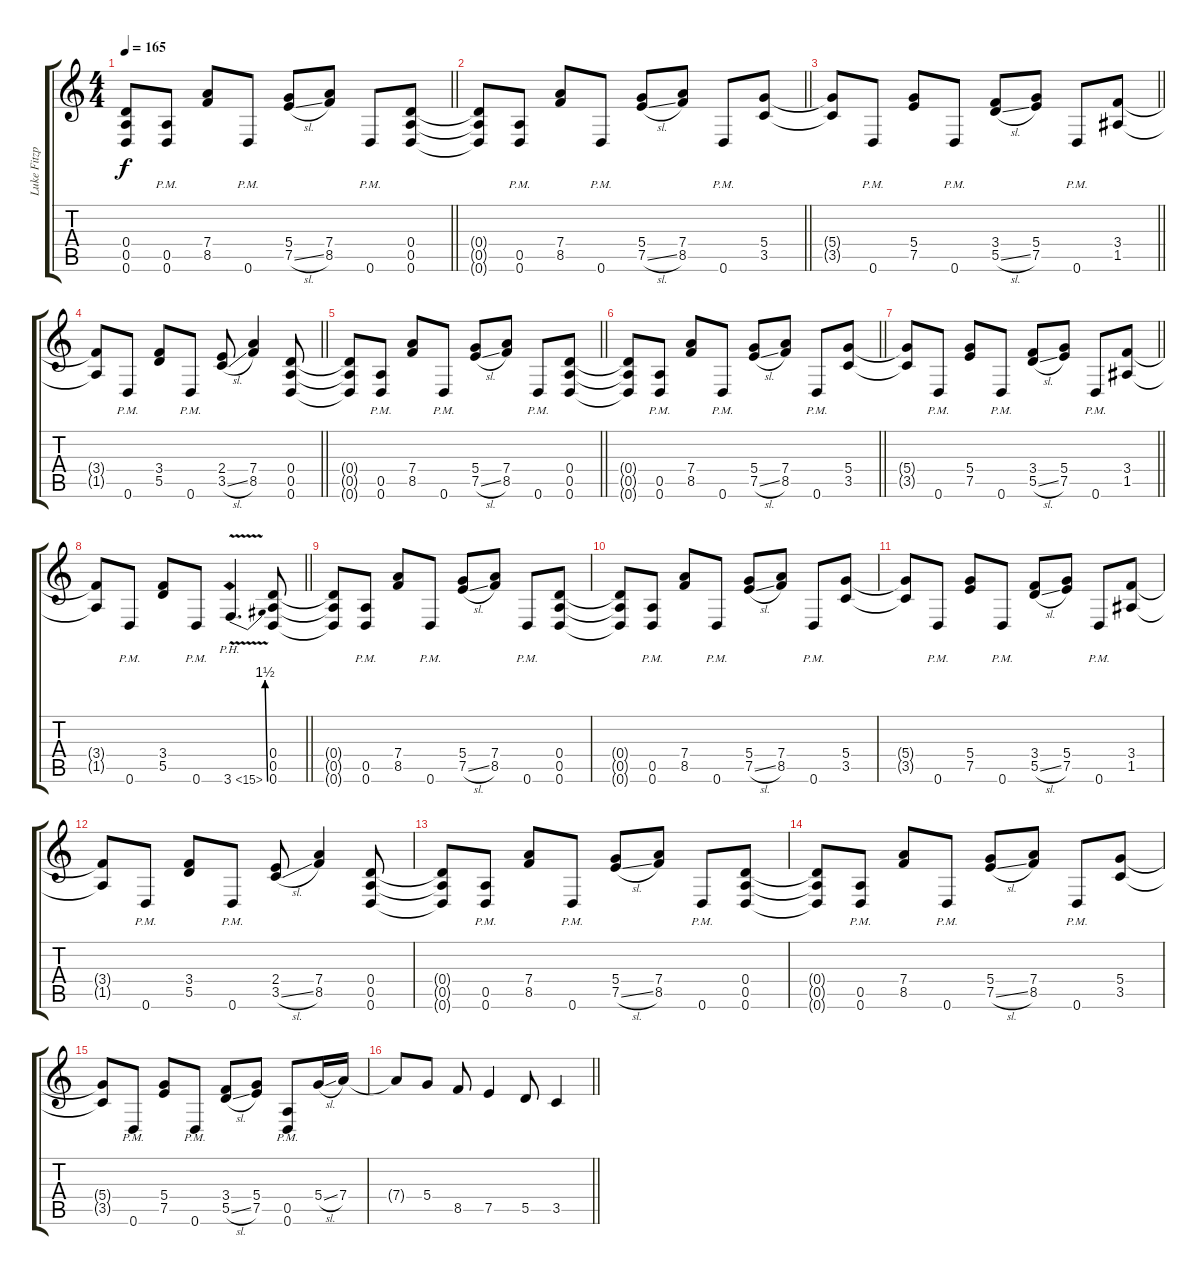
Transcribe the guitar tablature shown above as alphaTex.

\track ("Luke Fitzpatrick" "Luke Fitzp") {instrument distortionguitar}
\staff {score tabs}
\tuning (E4 B3 G3 D3 A2 D2) {hide}
\ts (4 4)
\tempo 165
\clef g2
\barLineRight lightlight
\ks c
(0.4{t} 0.5{t} 0.6{t}).8{dy f} (0.5{pm} 0.6{pm}).8 (7.4 8.5).8 0.6{pm}.8 (5.4 7.5{sl}).8 (7.4 8.5).8 0.6{pm}.8 (0.4 0.5 0.6).8 |
\barLineRight lightlight
(0.4{t} 0.5{t} 0.6{t}).8 (0.5{pm} 0.6{pm}).8 (7.4 8.5).8 0.6{pm}.8 (5.4 7.5{sl}).8 (7.4 8.5).8 0.6{pm}.8 (5.4 3.5).8 |
\barLineRight lightlight
(5.4{t} 3.5{t}).8 0.6{pm}.8 (5.4 7.5).8 0.6{pm}.8 (3.4 5.5{sl}).8 (5.4 7.5).8 0.6{pm}.8 (3.4 1.5).8 |
\barLineRight lightlight
(3.4{t} 1.5{t}).8 0.6{pm}.8 (3.4 5.5).8 0.6{pm}.8 (2.4 3.5{sl}).8 (7.4 8.5).4 (0.4 0.5 0.6).8 |
\barLineRight lightlight
(0.4{t} 0.5{t} 0.6{t}).8 (0.5{pm} 0.6{pm}).8 (7.4 8.5).8 0.6{pm}.8 (5.4 7.5{sl}).8 (7.4 8.5).8 0.6{pm}.8 (0.4 0.5 0.6).8 |
\barLineRight lightlight
(0.4{t} 0.5{t} 0.6{t}).8 (0.5{pm} 0.6{pm}).8 (7.4 8.5).8 0.6{pm}.8 (5.4 7.5{sl}).8 (7.4 8.5).8 0.6{pm}.8 (5.4 3.5).8 |
\barLineRight lightlight
(5.4{t} 3.5{t}).8 0.6{pm}.8 (5.4 7.5).8 0.6{pm}.8 (3.4 5.5{sl}).8 (5.4 7.5).8 0.6{pm}.8 (3.4 1.5).8 |
\barLineRight lightlight
(3.4{t} 1.5{t}).8 0.6{pm}.8 (3.4 5.5).8 0.6{pm}.8 3.6{be (bend 0 0 60 6) ph 12 v}.4{d} (0.4 0.5 0.6).8 |
(0.4{t} 0.5{t} 0.6{t}).8 (0.5{pm} 0.6{pm}).8 (7.4 8.5).8 0.6{pm}.8 (5.4 7.5{sl}).8 (7.4 8.5).8 0.6{pm}.8 (0.4 0.5 0.6).8 |
(0.4{t} 0.5{t} 0.6{t}).8 (0.5{pm} 0.6{pm}).8 (7.4 8.5).8 0.6{pm}.8 (5.4 7.5{sl}).8 (7.4 8.5).8 0.6{pm}.8 (5.4 3.5).8 |
(5.4{t} 3.5{t}).8 0.6{pm}.8 (5.4 7.5).8 0.6{pm}.8 (3.4 5.5{sl}).8 (5.4 7.5).8 0.6{pm}.8 (3.4 1.5).8 |
(3.4{t} 1.5{t}).8 0.6{pm}.8 (3.4 5.5).8 0.6{pm}.8 (2.4 3.5{sl}).8 (7.4 8.5).4 (0.4 0.5 0.6).8 |
(0.4{t} 0.5{t} 0.6{t}).8 (0.5{pm} 0.6{pm}).8 (7.4 8.5).8 0.6{pm}.8 (5.4 7.5{sl}).8 (7.4 8.5).8 0.6{pm}.8 (0.4 0.5 0.6).8 |
(0.4{t} 0.5{t} 0.6{t}).8 (0.5{pm} 0.6{pm}).8 (7.4 8.5).8 0.6{pm}.8 (5.4 7.5{sl}).8 (7.4 8.5).8 0.6{pm}.8 (5.4 3.5).8 |
(5.4{t} 3.5{t}).8 0.6{pm}.8 (5.4 7.5).8 0.6{pm}.8 (3.4 5.5{sl}).8 (5.4 7.5).8 (0.5 0.6{pm}).8 5.4{sl}.16 7.4.16 |
\barLineRight lightlight
7.4{t}.8 5.4.8 8.5.8 7.5.4 5.5.8 3.5.4
